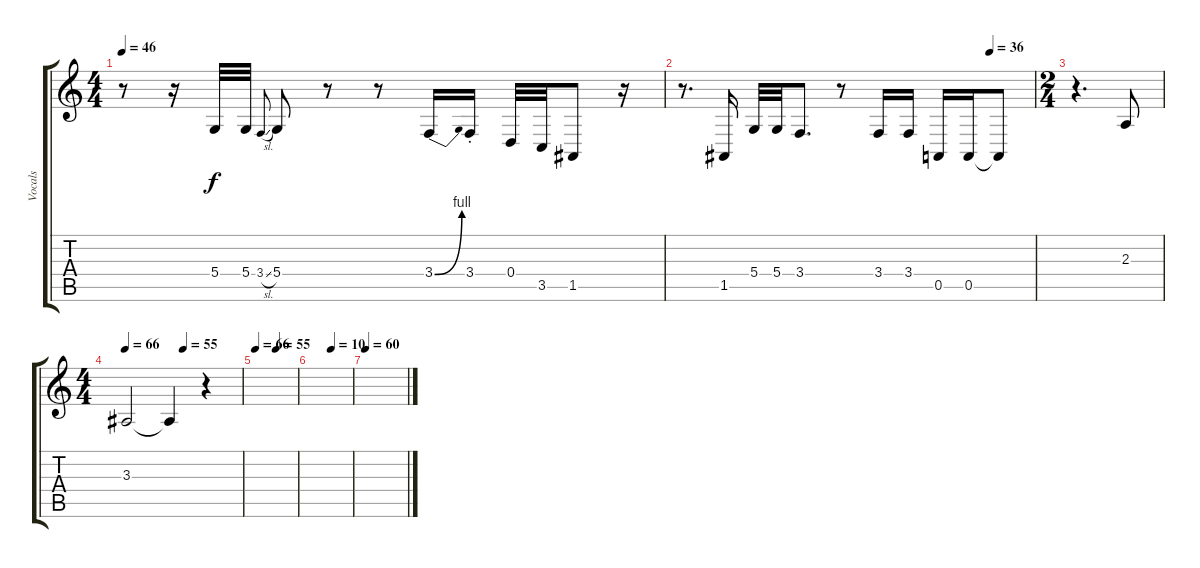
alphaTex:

\track ("Vocals" "Vocals") {instrument lead6voice}
\staff {score tabs}
\tuning (E4 B3 G3 D3 A2 E2) {hide}
\ts (4 4)
\tempo 46
\clef g2
\ks c
r.8{dy f} r.16 5.4.32 5.4.32 3.4{sl}.8{gr onbeat} 5.4.8 r.8 r.8 3.4{be (bend 0 0 60 4)}.16 3.4{st}.16 0.4.32 3.5.32 1.5.8 r.16 |
\tempo (36 0.875)
r.8{d} 1.5.16 5.4.32 5.4.32 3.4.8{d} r.8 3.4.16 3.4.16 0.5.16 0.5.16 0.5{t}.8 |
\ts (2 4)
r.4{d} 2.3.8 |
\ts (4 4)
\tempo 66
\tempo (55 0.5)
3.3.2{volume 7} 3.3{t}.4 r.4 |
\tempo 66
\tempo (55 0.5)
|
\tempo (10 0.5)
|
\tempo 60
